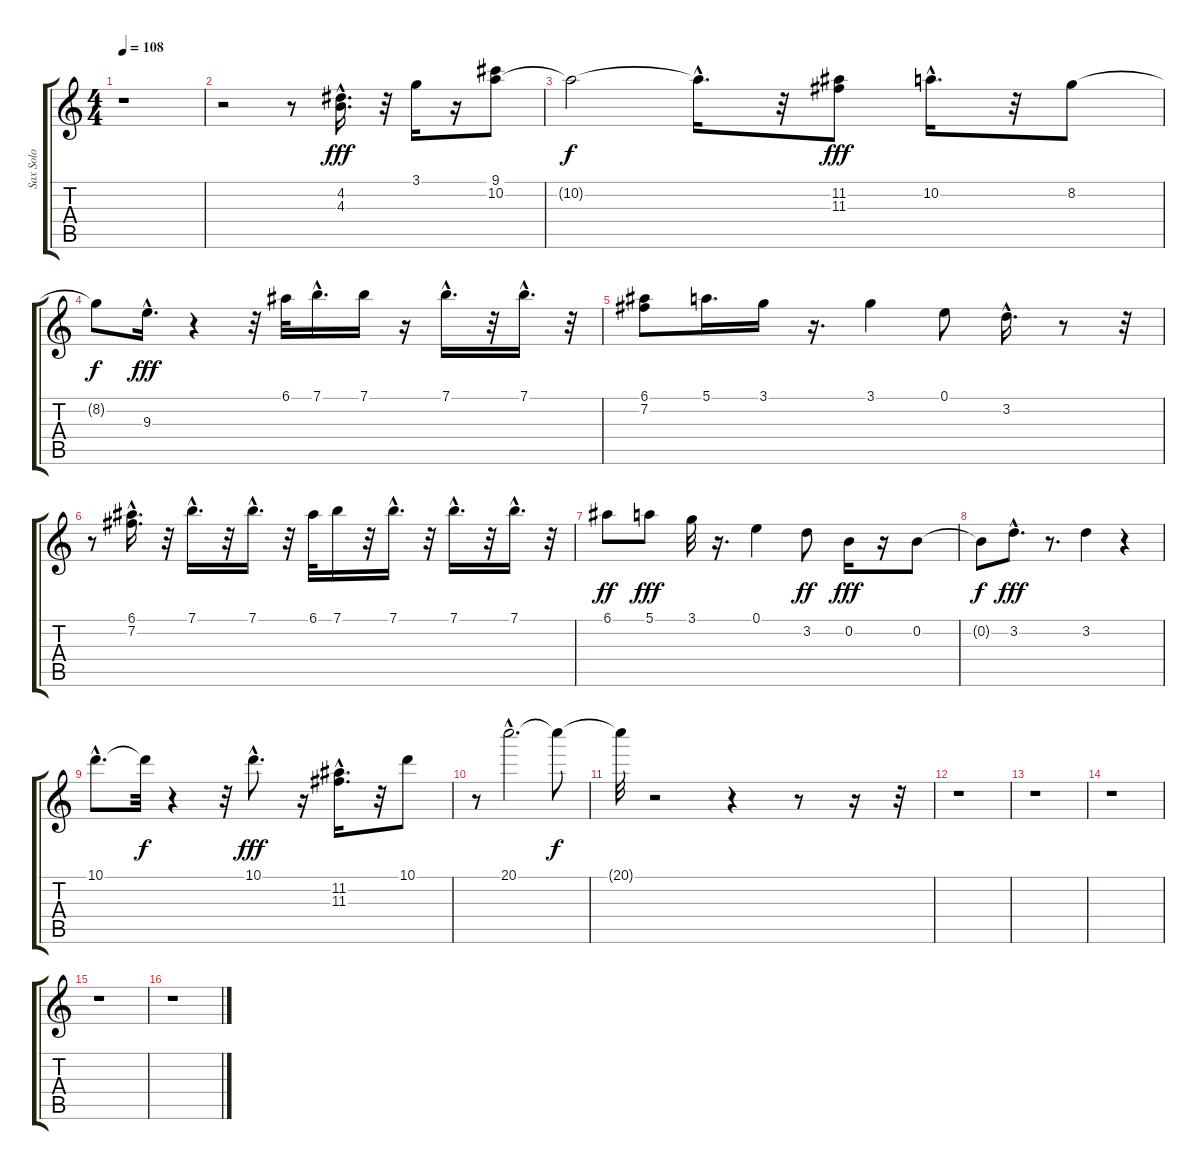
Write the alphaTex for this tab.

\track ("Sax Solo            " "Sax Solo  ") {instrument acousticguitarnylon}
\staff {score tabs}
\tuning (E4 B3 G3 D3 A2 E2) {hide}
\ts (4 4)
\tempo 108
\clef g2
\ks c
r.1{dy fff} |
r.2 r.8 (4.2 4.3{hac}).16{d} r.32 3.1.16 r.16 (9.1 10.2).8 |
10.2{t}.2{dy f} 10.2{hac t}.16{d} r.32 (11.2 11.3).8{dy fff} 10.2{hac}.16{d} r.32 8.2.8 |
8.2{t}.8{dy f} 9.3{hac}.16{d dy fff} r.4 r.32 6.1.32 7.1{hac}.16{d} 7.1.16 r.16 7.1{hac}.16{d} r.32 7.1{hac}.16{d} r.32 |
(6.1 7.2).8 5.1.16{d} 3.1.16 r.16{d} 3.1.4 0.1.8 3.2{hac}.16{d} r.8 r.32 |
r.8 (6.1 7.2{hac}).16{d} r.32 7.1{hac}.16{d} r.32 7.1{hac}.16{d} r.32 6.1.32 7.1.16 r.32 7.1{hac}.16{d} r.32 7.1{hac}.16{d} r.32 7.1{hac}.16{d} r.32 |
6.1.8{dy ff} 5.1.8{dy fff} 3.1.32 r.16{d} 0.1.4 3.2.8{dy ff} 0.2.16{dy fff} r.16 0.2.8 |
0.2{t}.8{dy f} 3.2{hac}.8{d dy fff} r.8{d} 3.2.4 r.4 |
10.1{hac}.8{d} 10.1{t}.32{dy f} r.4 r.32 10.1{hac}.8{d dy fff} r.16 (11.2 11.3{hac}).16{d} r.32 10.1.8 |
r.8 20.1{hac}.2{d} 20.1{t}.8{dy f} |
20.1{t}.32 r.2 r.4 r.8 r.16 r.32 |
r.1 |
r.1 |
r.1 |
r.1 |
r.1
